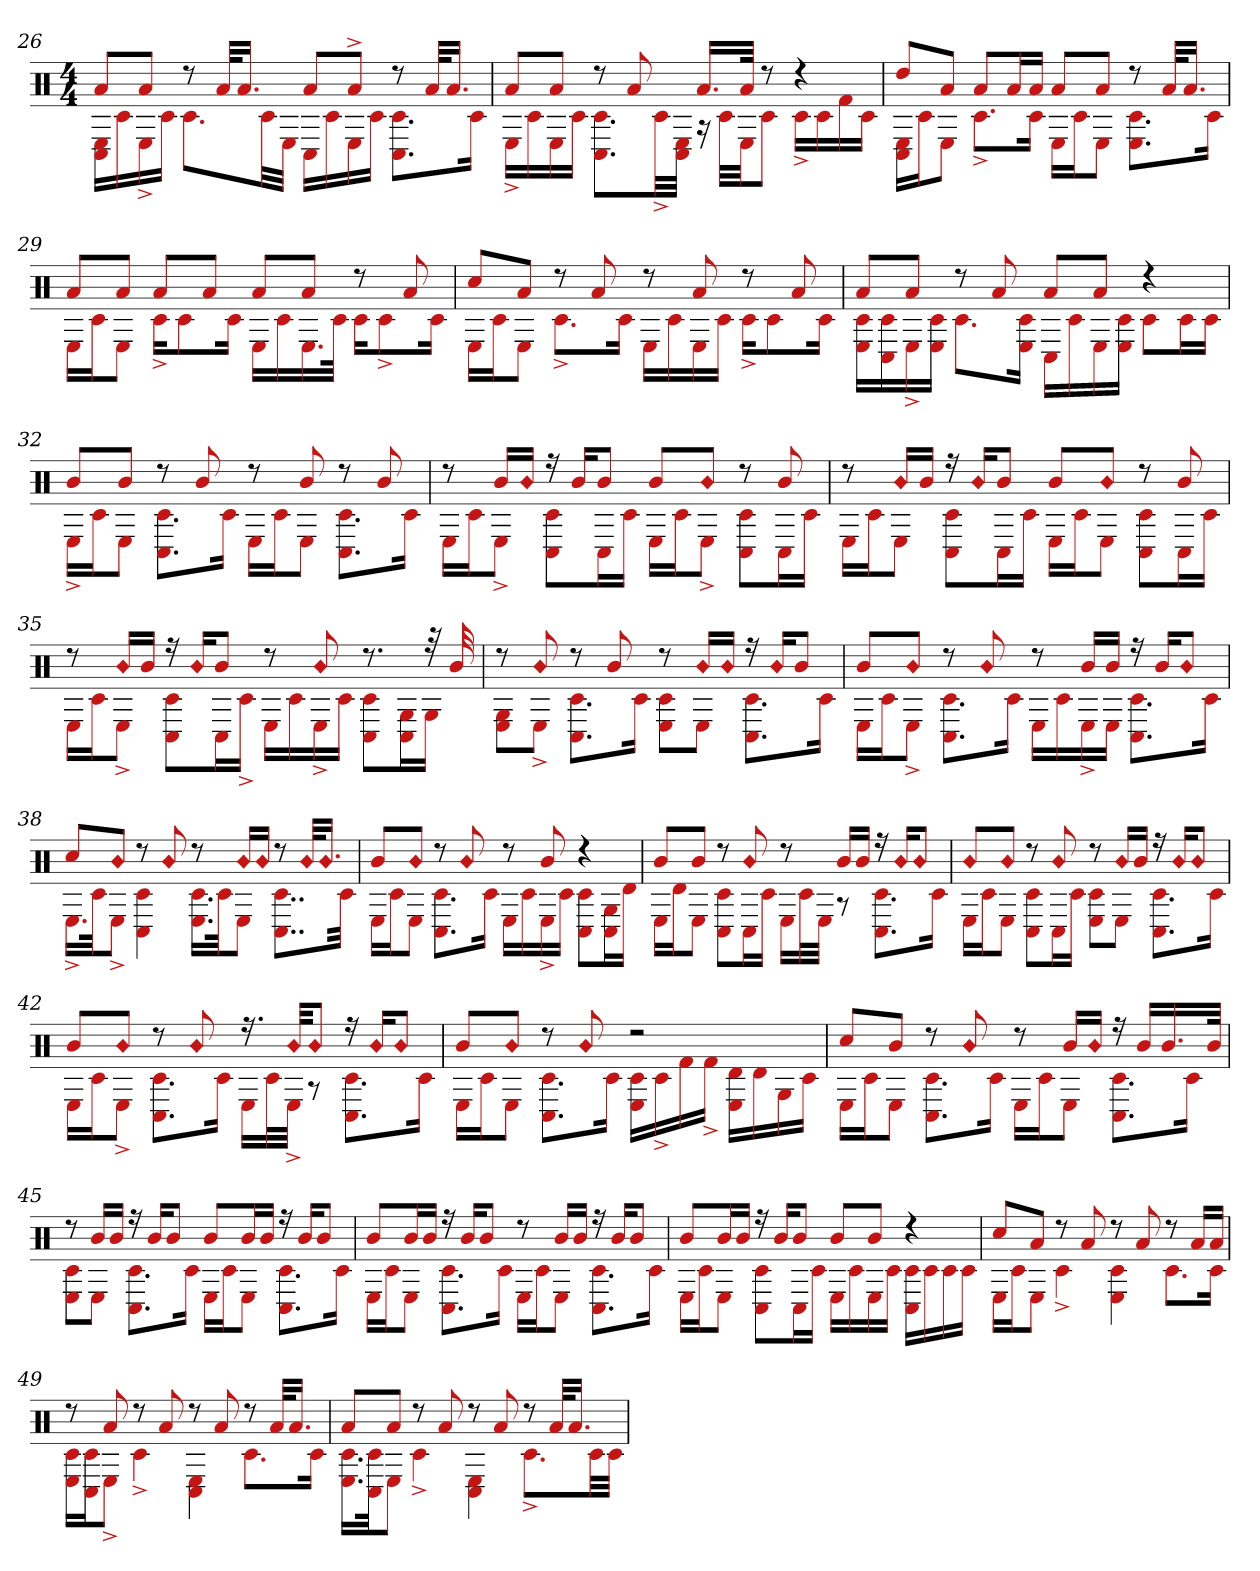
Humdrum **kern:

**kern
*part1
*staff1
*clefX
*k[]
*M4/4
=26
*^
8aL	16E 16C#LL
.	16c#
8aJ	16E^
.	16c#JJ
8r	8.c#L
32aKLL	.
16.aJJ	.
.	32c#LL
.	32EJJJ
8aL	16C#LL
.	16c#
8a^J	16E
.	16c#JJ
8r	8.C# 8.c#L
32aKLL	.
16.aJJ	.
.	16c#Jk
=27	=27
8aL	16E^LL
.	16c#
8aJ	16E
.	16c#JJ
8r	8.C# 8.c#L
8a	.
.	32c#^LL
.	32E 32C#JJJ
16.aLL	16r
.	32c#LLL
32aJJk	32EJJ
8r	8c#J
4r	16c#^LL
.	16c#
.	16f#
.	16c#JJ
=28	=28
8ddL	16E 16C#LL
.	16c#J
8aJ	8EJ
8aL	8.c#^L
16aL	.
16aJJ	16c#Jk
8aL	16ELL
.	16c#J
8aJ	8EJ
8r	8.E 8.c#L
32aKLL	.
16.aJJ	.
.	16c#Jk
=29	=29
8aL	16ELL
.	16c#J
8aJ	8EJ
8aL	16c#^KL
.	8c#
8aJ	.
.	16c#Jk
8aL	16ELL
.	16c#
8aJ	16.E
.	32c#JJk
8r	16c#KL
.	8c#^
8a	.
.	16c#Jk
=30	=30
8cc#L	16ELL
.	16c#J
8aJ	8EJ
8r	8.c#^L
8a	.
.	16c#Jk
8r	16ELL
.	16c#
8a	16E
.	16c#JJ
8r	16c#^KL
.	8c#
8a	.
.	16c#Jk
=31	=31
8aL	16c# 16ELL
.	16C# 16c#
8aJ	16E^
.	16c# 16EJJ
8r	8.c#L
8a	.
.	16c# 16EJk
8aL	16C#LL
.	16c#
8aJ	16E
.	16c# 16EJJ
4r	8c#L
.	16c#L
.	16c#JJ
=32	=32
8bL	16E^LL
.	16c#J
8bJ	8EJ
8r	8.c# 8.C#L
8b	.
.	16c#Jk
8r	16ELL
.	16c#J
8b	8EJ
8r	8.c# 8.C#L
8b	.
.	16c#Jk
=33	=33
8r	16ELL
.	16c#J
16bLL	8E^J
!LO:N:head=diamond	!
16bJJ	.
16r	8C# 8c#L
16bKL	.
8bJ	16C#L
.	16c#JJ
8bL	16ELL
.	16c#J
!LO:N:head=diamond	!
8bJ	8E^J
8r	8c# 8C#L
8b	16C#L
.	16c#JJ
=34	=34
8r	16ELL
.	16c#J
!LO:N:head=diamond	!
16bLL	8EJ
16bJJ	.
16r	8C# 8c#L
!LO:N:head=diamond	!
16bKL	.
8bJ	16C#L
.	16c#JJ
8bL	16ELL
.	16c#J
!LO:N:head=diamond	!
8bJ	8EJ
8r	8c# 8C#L
8b	16C#L
.	16c#JJ
=35	=35
8r	16ELL
.	16c#J
!LO:N:head=diamond	!
16bLL	8E^J
16bJJ	.
16r	8C# 8c#L
!LO:N:head=diamond	!
16bKL	.
8bJ	16C#L
.	16c#^JJ
8r	16ELL
.	16c#
!LO:N:head=diamond	!
8b	16E^
.	16c#JJ
8.r	8C# 8c#L
.	16C# 16GL
32r	16GJJ
32b	.
=36	=36
8r	8E 8GL
!LO:N:head=diamond	!
8b	8E^J
8r	8.c# 8.C#L
8b	.
.	16c#Jk
8r	8E 8c#L
!LO:N:head=diamond	!
16bLL	8EJ
!LO:N:head=diamond	!
16bJJ	.
16r	8.C# 8.c#L
!LO:N:head=diamond	!
16bKL	.
8bJ	.
.	16c#Jk
=37	=37
8bL	16ELL
.	16c#J
!LO:N:head=diamond	!
8bJ	8E^J
8r	8.c# 8.C#L
!LO:N:head=diamond	!
8b	.
.	16c#Jk
8r	16ELL
.	16c#
16bLL	16E^
16bJJ	16EJJ
16r	8.C# 8.c#L
16bKL	.
!LO:N:head=diamond	!
8bJ	.
.	16c#Jk
=38	=38
8cc#L	16.E^LL
.	32c#Jk
!LO:N:head=diamond	!
8bJ	8E^J
8r	4c# 4C#
!LO:N:head=diamond	!
8b	.
8r	16.c# 16.ELL
.	32c#Jk
!LO:N:head=diamond	!
16bLL	8EJ
!LO:N:head=diamond	!
16bJJ	.
8r	8..C# 8..c#L
!LO:N:head=diamond	!
32bKLL	.
!LO:N:head=diamond	!
16.bJJ	.
.	32c#Jkk
=39	=39
8bL	16ELL
.	16c#J
!LO:N:head=diamond	!
8bJ	8EJ
8r	8.c# 8.C#L
!LO:N:head=diamond	!
8b	.
.	16c#Jk
8r	16ELL
.	16c#
8b	16E^
.	16c#JJ
4r	8C# 8c#L
.	16C# 16GL
.	16dJJ
=40	=40
8bL	16ELL
.	16dJ
8bJ	8EJ
8r	8c# 8C#L
!LO:N:head=diamond	!
8b	16C#L
.	16c#JJ
8r	16ELL
.	32c#L
.	32EJJJ
16bLL	8r
16bJJ	.
16r	8.C# 8.c#L
!LO:N:head=diamond	!
16bKL	.
!LO:N:head=diamond	!
8bJ	.
.	16c#Jk
=41	=41
!LO:N:head=diamond	!
8bL	16ELL
.	16c#J
!LO:N:head=diamond	!
8bJ	8EJ
8r	8c# 8C#L
!LO:N:head=diamond	!
8b	16C#L
.	16c#JJ
8r	8E 8c#L
!LO:N:head=diamond	!
16bLL	8EJ
16bJJ	.
16r	8.C# 8.c#L
!LO:N:head=diamond	!
16bKL	.
!LO:N:head=diamond	!
8bJ	.
.	16c#Jk
=42	=42
8bL	16ELL
.	16c#J
!LO:N:head=diamond	!
8bJ	8E^J
8r	8.C# 8.c#L
!LO:N:head=diamond	!
8b	.
.	16c#Jk
16.r	16ELL
.	32c#L
!LO:N:head=diamond	!
32bKKL	32E^JJJ
!LO:N:head=diamond	!
8bJ	8r
16r	8.C# 8.c#L
!LO:N:head=diamond	!
16bKL	.
!LO:N:head=diamond	!
8bJ	.
.	16c#Jk
=43	=43
8bL	16ELL
.	16c#J
!LO:N:head=diamond	!
8bJ	8EJ
8r	8.c# 8.C#L
!LO:N:head=diamond	!
8b	.
.	16c#Jk
2r	16E 16c#LL
.	16c#^
.	16f#
.	16f#^JJ
.	16E 16dLL
.	16d
.	16G
.	16c#JJ
=44	=44
8cc#L	16ELL
.	16c#J
8bJ	8EJ
8r	8.c# 8.C#L
!LO:N:head=diamond	!
8b	.
.	16c#Jk
8r	16ELL
.	16c#J
16bLL	8EJ
!LO:N:head=diamond	!
16bJJ	.
16r	8.c# 8.C#L
16bLL	.
16.b	.
.	16c#Jk
32bJJk	.
=45	=45
8r	8E 8c#L
16bLL	8EJ
16bJJ	.
16r	8.c# 8.C#L
16bKL	.
8bJ	.
.	16c#Jk
8bL	16ELL
.	16c#J
16bL	8EJ
16bJJ	.
16r	8.c# 8.C#L
16bKL	.
8bJ	.
.	16c#Jk
=46	=46
8bL	16ELL
.	16c#J
16bL	8EJ
16bJJ	.
16r	8.c# 8.C#L
16bKL	.
8bJ	.
.	16c#Jk
8r	16ELL
.	16c#J
16bLL	8EJ
16bJJ	.
16r	8.c# 8.C#L
16bKL	.
8bJ	.
.	16c#Jk
=47	=47
8bL	16ELL
.	16c#J
16bL	8EJ
16bJJ	.
16r	8c# 8C#L
16bKL	.
8bJ	16C#L
.	16c#JJ
8bL	16ELL
.	16c#
8bJ	16E
.	16c#JJ
4r	16C# 16c#LL
.	16c#
.	16c#
.	16c#JJ
=48	=48
8cc#L	16ELL
.	16c#J
8aJ	8EJ
8r	4c#^
8a	.
8r	4c# 4E
8a	.
8r	8.c#L
16aLL	.
16aJJ	16c#Jk
=49	=49
8r	16c# 16ELL
.	16C# 16c#J
8a	8E^J
8r	4c#^
8a	.
8r	4C# 4E
8a	.
8r	8.c#L
32aKLL	.
16.aJJ	.
.	16c#Jk
=50	=50
8aL	16.c# 16.ELL
.	32c# 32C#Jk
8aJ	8EJ
8r	4c#^
8a	.
8r	4E 4C#
8a	.
8r	8.c#^L
32aKLL	.
16.aJJ	.
.	32c#LL
.	32c#JJJ
*v	*v
=
*-
